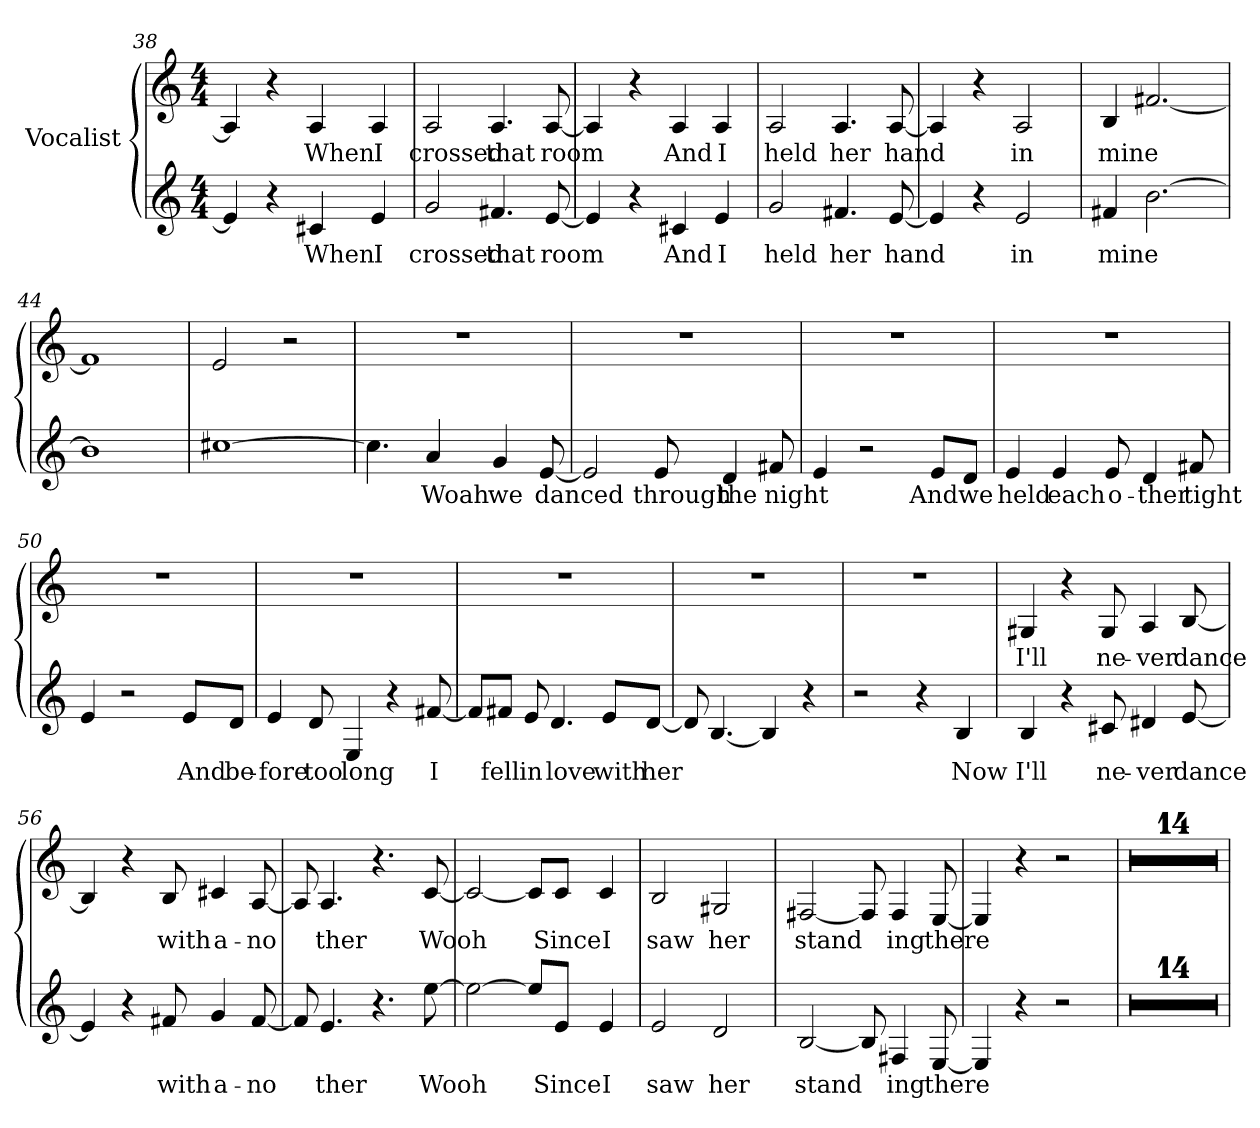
**kern	**text	**kern	**text
*part1	*part1	*part1	*part1
*staff2	*staff2	*staff1	*staff1
*I"Vocalist	*	*	*
*clefG2	*	*clefG2	*
*M4/4	*	*M4/4	*
=38	=38	=38	=38
4e]	_	4A]	_
4r	.	4r	.
4c#X	When	4A	When
4e	I	4A	I
=39	=39	=39	=39
2g	crossed	2A	crossed
4.f#X	that	4.A	that
[8e	room	[8A	room
=40	=40	=40	=40
4e]	_	4A]	_
4r	.	4r	.
4c#X	And	4A	And
4e	I	4A	I
=41	=41	=41	=41
2g	held	2A	held
4.f#X	her	4.A	her
[8e	hand	[8A	hand
=42	=42	=42	=42
4e]	_	4A]	_
4r	.	4r	.
2e	in	2A	in
=43	=43	=43	=43
4f#X	mine	4B	mine
[2.b	_	[2.f#X	_
=44	=44	=44	=44
1b]	_	1f#]	_
=45	=45	=45	=45
[1cc#X	_	2e	_
.	.	2r	.
=46	=46	=46	=46
4.cc#]	_	1r	.
4a	Woah	.	.
4g	we	.	.
[8e	danced	.	.
=47	=47	=47	=47
2e]	_	1r	.
8e	through	.	.
4d	the	.	.
8f#X	night	.	.
=48	=48	=48	=48
4e	_	1r	.
2r	.	.	.
8e/L	And	.	.
8d/J	we	.	.
=49	=49	=49	=49
4e	held	1r	.
4e	each	.	.
8e	o-	.	.
4d	-ther	.	.
8f#X	tight	.	.
=50	=50	=50	=50
4e	_	1r	.
2r	.	.	.
8e/L	And	.	.
8d/J	be-	.	.
=51	=51	=51	=51
4e	-fore	1r	.
8d	too	.	.
4E	long	.	.
4r	.	.	.
[8f#X	I	.	.
=52	=52	=52	=52
8f#/L]	_	1r	.
8f#X/J	fell	.	.
8e	in	.	.
4.d	love	.	.
8e/L	with	.	.
[8d/J	her	.	.
=53	=53	=53	=53
8d]	_	1r	.
[4.B	_	.	.
4B]	_	.	.
4r	.	.	.
=54	=54	=54	=54
2r	.	1r	.
4r	.	.	.
4B	Now	.	.
=55	=55	=55	=55
4B	I'll	4G#X	I'll
4r	.	4r	.
8c#X	ne-	8G#	ne-
4d#X	-ver	4A	-ver
[8e	dance	[8B	dance
=56	=56	=56	=56
4e]	_	4B]	_
4r	.	4r	.
8f#X	with	8B	with
4g	a-	4c#X	a-
[8f#	-no-	[8A	-no-
=57	=57	=57	=57
8f#]	_	8A]	_
4.e	-ther	4.A	-ther
4.r	.	4.r	.
[8ee	Wooh	[8c	Wooh
=58	=58	=58	=58
2ee_	_	2c_	_
8ee/L]	_	8c/L]	_
8e/J	Since	8c/J	Since
4e	I	4c	I
=59	=59	=59	=59
2e	saw	2B	saw
2d	her	2G#X	her
=60	=60	=60	=60
[2B	stand-	[2F#X	stand-
8B]	_	8F#]	_
4F#X	-ing	4F#	-ing
[8E	there	[8E	there
=61	=61	=61	=61
4E]	_	4E]	_
4r	.	4r	.
2r	.	2r	.
=62	=62	=62	=62
1r	.	1r	.
=63	=63	=63	=63
1r	.	1r	.
=64	=64	=64	=64
1r	.	1r	.
=65	=65	=65	=65
1r	.	1r	.
=66	=66	=66	=66
1r	.	1r	.
=67	=67	=67	=67
1r	.	1r	.
=68	=68	=68	=68
1r	.	1r	.
=69	=69	=69	=69
1r	.	1r	.
=70	=70	=70	=70
1r	.	1r	.
=71	=71	=71	=71
1r	.	1r	.
=72	=72	=72	=72
1r	.	1r	.
=73	=73	=73	=73
1r	.	1r	.
=74	=74	=74	=74
1r	.	1r	.
=75	=75	=75	=75
1r	.	1r	.
=	=	=	=
*-	*-	*-	*-
